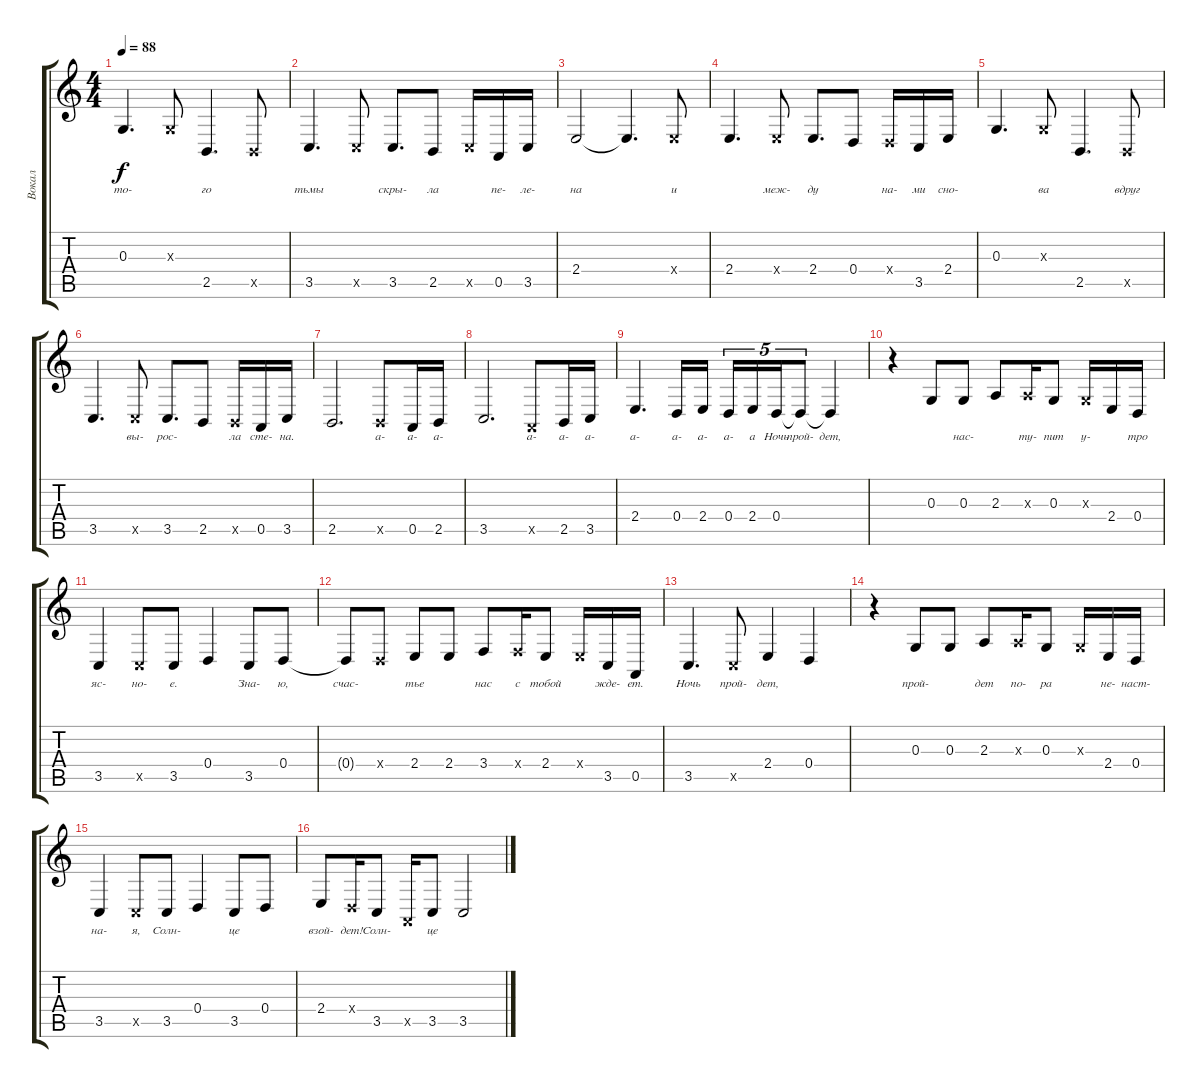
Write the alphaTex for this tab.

\track ("Вокал" "Вокал") {instrument baritonesax}
\staff {score tabs}
\tuning (E4 B3 G3 D3 A2 E2) {hide}
\ts (4 4)
\tempo 88
\clef g2
\ks c
0.3.4{d lyrics (0 "то-") lyrics (1 "") lyrics (2 "") lyrics (3 "") lyrics (4 "") dy f} 0.3{x}.8{lyrics (0 "") lyrics (1 "") lyrics (2 "") lyrics (3 "") lyrics (4 "")} 2.5.4{d lyrics (0 "го") lyrics (1 "") lyrics (2 "") lyrics (3 "") lyrics (4 "")} 2.5{x}.8{lyrics (0 "") lyrics (1 "") lyrics (2 "") lyrics (3 "") lyrics (4 "")} |
3.5.4{d lyrics (0 "тьмы") lyrics (1 "") lyrics (2 "") lyrics (3 "") lyrics (4 "")} 3.5{x}.8{lyrics (0 "") lyrics (1 "") lyrics (2 "") lyrics (3 "") lyrics (4 "")} 3.5.8{d lyrics (0 "скры-") lyrics (1 "") lyrics (2 "") lyrics (3 "") lyrics (4 "")} 2.5.8{lyrics (0 "ла") lyrics (1 "") lyrics (2 "") lyrics (3 "") lyrics (4 "")} 3.5{x}.16{lyrics (0 "") lyrics (1 "") lyrics (2 "") lyrics (3 "") lyrics (4 "")} 0.5.16{lyrics (0 "пе-") lyrics (1 "") lyrics (2 "") lyrics (3 "") lyrics (4 "")} 3.5.16{lyrics (0 "ле-") lyrics (1 "") lyrics (2 "") lyrics (3 "") lyrics (4 "")} |
2.4.2{lyrics (0 "на") lyrics (1 "") lyrics (2 "") lyrics (3 "") lyrics (4 "")} 2.4{t}.4{d lyrics (0 "") lyrics (1 "") lyrics (2 "") lyrics (3 "") lyrics (4 "")} 2.4{x}.8{lyrics (0 "и") lyrics (1 "") lyrics (2 "") lyrics (3 "") lyrics (4 "")} |
2.4.4{d lyrics (0 "") lyrics (1 "") lyrics (2 "") lyrics (3 "") lyrics (4 "")} 2.4{x}.8{lyrics (0 "меж-") lyrics (1 "") lyrics (2 "") lyrics (3 "") lyrics (4 "")} 2.4.8{d lyrics (0 "ду") lyrics (1 "") lyrics (2 "") lyrics (3 "") lyrics (4 "")} 0.4.8{lyrics (0 "") lyrics (1 "") lyrics (2 "") lyrics (3 "") lyrics (4 "")} 0.4{x}.16{lyrics (0 "на-") lyrics (1 "") lyrics (2 "") lyrics (3 "") lyrics (4 "")} 3.5.16{lyrics (0 "ми") lyrics (1 "") lyrics (2 "") lyrics (3 "") lyrics (4 "")} 2.4.16{lyrics (0 "сно-") lyrics (1 "") lyrics (2 "") lyrics (3 "") lyrics (4 "")} |
0.3.4{d lyrics (0 "") lyrics (1 "") lyrics (2 "") lyrics (3 "") lyrics (4 "")} 0.3{x}.8{lyrics (0 "ва") lyrics (1 "") lyrics (2 "") lyrics (3 "") lyrics (4 "")} 2.5.4{d lyrics (0 "") lyrics (1 "") lyrics (2 "") lyrics (3 "") lyrics (4 "")} 2.5{x}.8{lyrics (0 "вдруг") lyrics (1 "") lyrics (2 "") lyrics (3 "") lyrics (4 "")} |
3.5.4{d lyrics (0 "") lyrics (1 "") lyrics (2 "") lyrics (3 "") lyrics (4 "")} 3.5{x}.8{lyrics (0 "вы-") lyrics (1 "") lyrics (2 "") lyrics (3 "") lyrics (4 "")} 3.5.8{d lyrics (0 "рос-") lyrics (1 "") lyrics (2 "") lyrics (3 "") lyrics (4 "")} 2.5.8{lyrics (0 "") lyrics (1 "") lyrics (2 "") lyrics (3 "") lyrics (4 "")} 2.5{x}.16{lyrics (0 "ла") lyrics (1 "") lyrics (2 "") lyrics (3 "") lyrics (4 "")} 0.5.16{lyrics (0 "сте-") lyrics (1 "") lyrics (2 "") lyrics (3 "") lyrics (4 "")} 3.5.16{lyrics (0 "на.") lyrics (1 "") lyrics (2 "") lyrics (3 "") lyrics (4 "")} |
2.5.2{d lyrics (0 "") lyrics (1 "") lyrics (2 "") lyrics (3 "") lyrics (4 "")} 2.5{x}.8{lyrics (0 "а-") lyrics (1 "") lyrics (2 "") lyrics (3 "") lyrics (4 "")} 0.5.16{lyrics (0 "а-") lyrics (1 "") lyrics (2 "") lyrics (3 "") lyrics (4 "")} 2.5.16{lyrics (0 "а-") lyrics (1 "") lyrics (2 "") lyrics (3 "") lyrics (4 "")} |
3.5.2{d lyrics (0 "") lyrics (1 "") lyrics (2 "") lyrics (3 "") lyrics (4 "")} 0.5{x}.8{lyrics (0 "а-") lyrics (1 "") lyrics (2 "") lyrics (3 "") lyrics (4 "")} 2.5.16{lyrics (0 "а-") lyrics (1 "") lyrics (2 "") lyrics (3 "") lyrics (4 "")} 3.5.16{lyrics (0 "а-") lyrics (1 "") lyrics (2 "") lyrics (3 "") lyrics (4 "")} |
2.4.4{d lyrics (0 "а-") lyrics (1 "") lyrics (2 "") lyrics (3 "") lyrics (4 "")} 0.4.16{lyrics (0 "а-") lyrics (1 "") lyrics (2 "") lyrics (3 "") lyrics (4 "")} 2.4.16{lyrics (0 "а-") lyrics (1 "") lyrics (2 "") lyrics (3 "") lyrics (4 "")} 0.4.16{tu (5 4) lyrics (0 "а-") lyrics (1 "") lyrics (2 "") lyrics (3 "") lyrics (4 "")} 2.4.16{tu (5 4) lyrics (0 "а") lyrics (1 "") lyrics (2 "") lyrics (3 "") lyrics (4 "")} 0.4.16{tu (5 4) lyrics (0 "Ночь") lyrics (1 "") lyrics (2 "") lyrics (3 "") lyrics (4 "")} 0.4{t}.8{tu (5 4) lyrics (0 "прой-") lyrics (1 "") lyrics (2 "") lyrics (3 "") lyrics (4 "")} 0.4{t}.4{lyrics (0 "дет,") lyrics (1 "") lyrics (2 "") lyrics (3 "") lyrics (4 "")} |
r.4 0.3.8{lyrics (0 "") lyrics (1 "") lyrics (2 "") lyrics (3 "") lyrics (4 "")} 0.3.8{lyrics (0 "нас-") lyrics (1 "") lyrics (2 "") lyrics (3 "") lyrics (4 "")} 2.3.8{lyrics (0 "") lyrics (1 "") lyrics (2 "") lyrics (3 "") lyrics (4 "")} 2.3{x}.16{lyrics (0 "ту-") lyrics (1 "") lyrics (2 "") lyrics (3 "") lyrics (4 "")} 0.3.8{lyrics (0 "пит") lyrics (1 "") lyrics (2 "") lyrics (3 "") lyrics (4 "")} 0.3{x}.16{lyrics (0 "у-") lyrics (1 "") lyrics (2 "") lyrics (3 "") lyrics (4 "")} 2.4.16{lyrics (0 "") lyrics (1 "") lyrics (2 "") lyrics (3 "") lyrics (4 "")} 0.4.16{lyrics (0 "тро") lyrics (1 "") lyrics (2 "") lyrics (3 "") lyrics (4 "")} |
3.5.4{lyrics (0 "яс-") lyrics (1 "") lyrics (2 "") lyrics (3 "") lyrics (4 "")} 3.5{x}.8{lyrics (0 "но-") lyrics (1 "") lyrics (2 "") lyrics (3 "") lyrics (4 "")} 3.5.8{lyrics (0 "е.") lyrics (1 "") lyrics (2 "") lyrics (3 "") lyrics (4 "")} 0.4.4{lyrics (0 "") lyrics (1 "") lyrics (2 "") lyrics (3 "") lyrics (4 "")} 3.5.8{lyrics (0 "Зна-") lyrics (1 "") lyrics (2 "") lyrics (3 "") lyrics (4 "")} 0.4.8{lyrics (0 "ю,") lyrics (1 "") lyrics (2 "") lyrics (3 "") lyrics (4 "")} |
0.4{t}.8{lyrics (0 "счас-") lyrics (1 "") lyrics (2 "") lyrics (3 "") lyrics (4 "")} 0.4{x}.8{lyrics (0 "") lyrics (1 "") lyrics (2 "") lyrics (3 "") lyrics (4 "")} 2.4.8{lyrics (0 "тье") lyrics (1 "") lyrics (2 "") lyrics (3 "") lyrics (4 "")} 2.4.8{lyrics (0 "") lyrics (1 "") lyrics (2 "") lyrics (3 "") lyrics (4 "")} 3.4.8{lyrics (0 "нас") lyrics (1 "") lyrics (2 "") lyrics (3 "") lyrics (4 "")} 3.4{x}.16{lyrics (0 "с") lyrics (1 "") lyrics (2 "") lyrics (3 "") lyrics (4 "")} 2.4.8{lyrics (0 "тобой") lyrics (1 "") lyrics (2 "") lyrics (3 "") lyrics (4 "")} 2.4{x}.16{lyrics (0 "") lyrics (1 "") lyrics (2 "") lyrics (3 "") lyrics (4 "")} 3.5.16{lyrics (0 "жде-") lyrics (1 "") lyrics (2 "") lyrics (3 "") lyrics (4 "")} 0.5.16{lyrics (0 "ет.") lyrics (1 "") lyrics (2 "") lyrics (3 "") lyrics (4 "")} |
3.5.4{d lyrics (0 "Ночь") lyrics (1 "") lyrics (2 "") lyrics (3 "") lyrics (4 "")} 3.5{x}.8{lyrics (0 "прой-") lyrics (1 "") lyrics (2 "") lyrics (3 "") lyrics (4 "")} 2.4.4{lyrics (0 "дет,") lyrics (1 "") lyrics (2 "") lyrics (3 "") lyrics (4 "")} 0.4.4{lyrics (0 "") lyrics (1 "") lyrics (2 "") lyrics (3 "") lyrics (4 "")} |
r.4 0.3.8{lyrics (0 "прой-") lyrics (1 "") lyrics (2 "") lyrics (3 "") lyrics (4 "")} 0.3.8{lyrics (0 "") lyrics (1 "") lyrics (2 "") lyrics (3 "") lyrics (4 "")} 2.3.8{lyrics (0 "дет") lyrics (1 "") lyrics (2 "") lyrics (3 "") lyrics (4 "")} 2.3{x}.16{lyrics (0 "по-") lyrics (1 "") lyrics (2 "") lyrics (3 "") lyrics (4 "")} 0.3.8{lyrics (0 "ра") lyrics (1 "") lyrics (2 "") lyrics (3 "") lyrics (4 "")} 0.3{x}.16{lyrics (0 "") lyrics (1 "") lyrics (2 "") lyrics (3 "") lyrics (4 "")} 2.4.16{lyrics (0 "не-") lyrics (1 "") lyrics (2 "") lyrics (3 "") lyrics (4 "")} 0.4.16{lyrics (0 "наст-") lyrics (1 "") lyrics (2 "") lyrics (3 "") lyrics (4 "")} |
3.5.4{lyrics (0 "на-") lyrics (1 "") lyrics (2 "") lyrics (3 "") lyrics (4 "")} 3.5{x}.8{lyrics (0 "я,") lyrics (1 "") lyrics (2 "") lyrics (3 "") lyrics (4 "")} 3.5.8{lyrics (0 "Солн-") lyrics (1 "") lyrics (2 "") lyrics (3 "") lyrics (4 "")} 0.4.4{lyrics (0 "") lyrics (1 "") lyrics (2 "") lyrics (3 "") lyrics (4 "")} 3.5.8{lyrics (0 "це") lyrics (1 "") lyrics (2 "") lyrics (3 "") lyrics (4 "")} 0.4.8{lyrics (0 "") lyrics (1 "") lyrics (2 "") lyrics (3 "") lyrics (4 "")} |
2.4.8{lyrics (0 "взой-") lyrics (1 "") lyrics (2 "") lyrics (3 "") lyrics (4 "")} 0.4{x}.16{lyrics (0 "дет!") lyrics (1 "") lyrics (2 "") lyrics (3 "") lyrics (4 "")} 3.5.8{lyrics (0 "Солн-") lyrics (1 "") lyrics (2 "") lyrics (3 "") lyrics (4 "")} 0.5{x}.16{lyrics (0 "") lyrics (1 "") lyrics (2 "") lyrics (3 "") lyrics (4 "")} 3.5.8{lyrics (0 "це") lyrics (1 "") lyrics (2 "") lyrics (3 "") lyrics (4 "")} 3.5.2{lyrics (0 "") lyrics (1 "") lyrics (2 "") lyrics (3 "") lyrics (4 "")}
